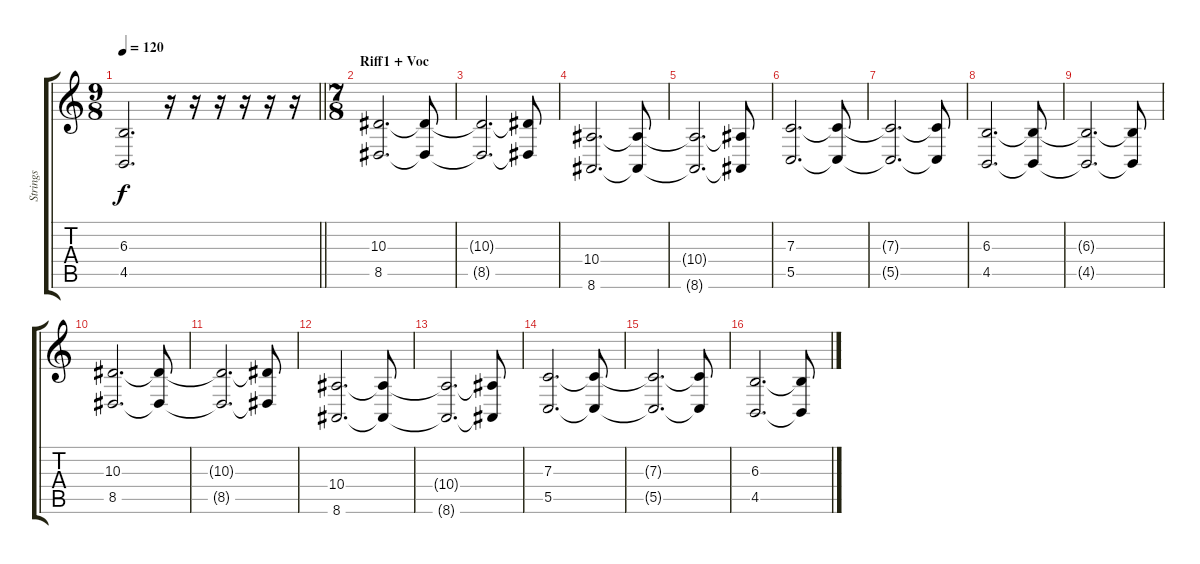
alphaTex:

\track ("Strings" "Strings") {instrument stringensemble1}
\staff {score tabs}
\tuning (D4 A3 F3 C3 G2 D2) {hide}
\ts (9 8)
\tempo 120
\clef g2
\barLineRight lightlight
\ks c
(6.3{t} 4.5{t}).2{d dy f} r.16 r.16 r.16 r.16 r.16 r.16 |
\ts (7 8)
\section ("" "Riff1 + Voc")
(10.3 8.5).2{d} (10.3{t} 8.5{t}).8 |
(10.3{t} 8.5{t}).2{d} (10.3{t} 8.5{t}).8 |
(10.4 8.6).2{d} (10.4{t} 8.6{t}).8 |
(10.4{t} 8.6{t}).2{d} (10.4{t} 8.6{t}).8 |
(7.3 5.5).2{d} (7.3{t} 5.5{t}).8 |
(7.3{t} 5.5{t}).2{d} (7.3{t} 5.5{t}).8 |
(6.3 4.5).2{d} (6.3{t} 4.5{t}).8 |
(6.3{t} 4.5{t}).2{d} (6.3{t} 4.5{t}).8 |
(10.3 8.5).2{d} (10.3{t} 8.5{t}).8 |
(10.3{t} 8.5{t}).2{d} (10.3{t} 8.5{t}).8 |
(10.4 8.6).2{d} (10.4{t} 8.6{t}).8 |
(10.4{t} 8.6{t}).2{d} (10.4{t} 8.6{t}).8 |
(7.3 5.5).2{d} (7.3{t} 5.5{t}).8 |
(7.3{t} 5.5{t}).2{d} (7.3{t} 5.5{t}).8 |
(6.3 4.5).2{d} (6.3{t} 4.5{t}).8
